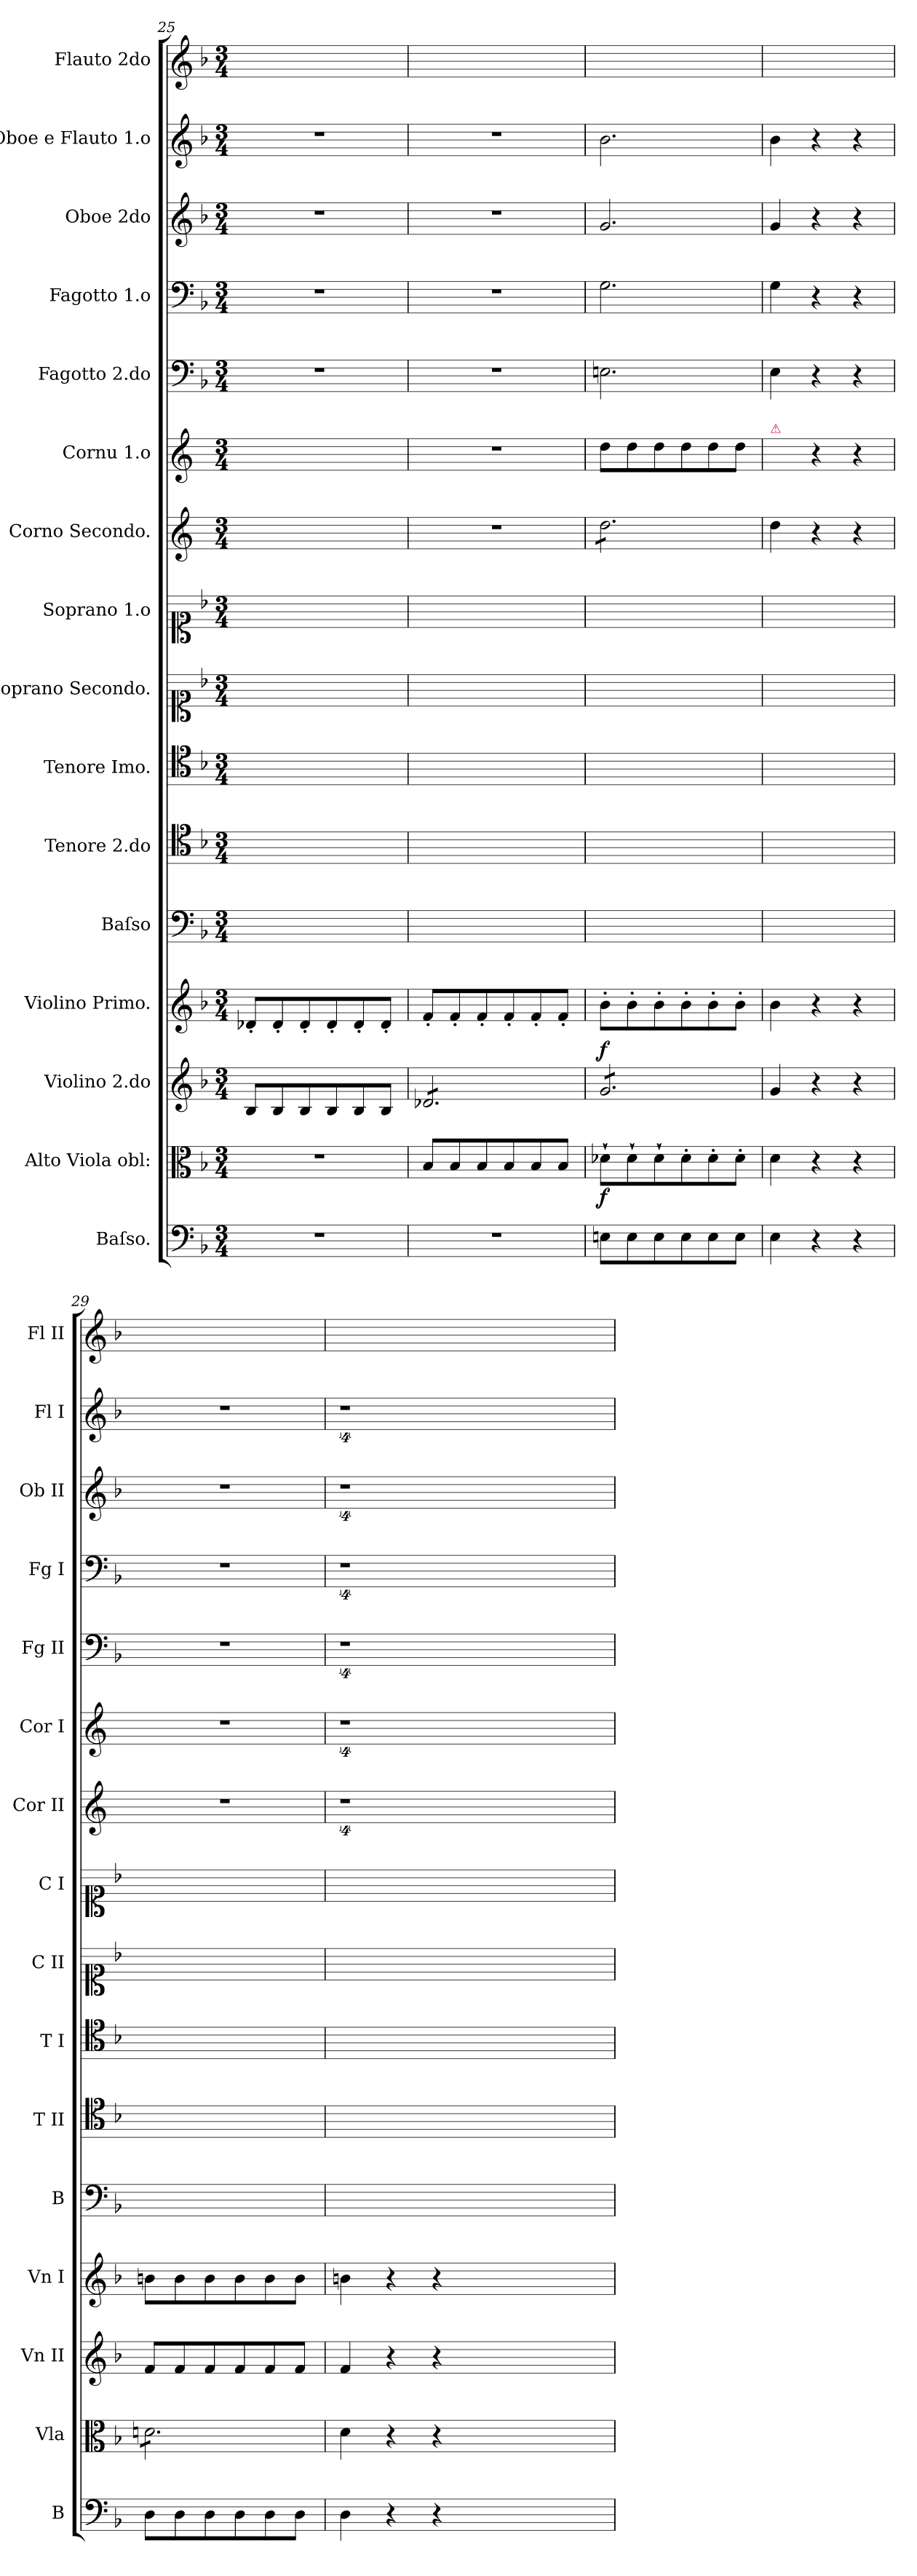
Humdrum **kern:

**kern	**kern	**dynam	**kern	**dynam	**kern	**dynam	**kern	**kern	**kern	**kern	**kern	**kern	**kern	**kern	**dynam	**kern	**kern	**kern	**kern
*part16	*part15	*part15	*part14	*part14	*part13	*part13	*part12	*part11	*part10	*part9	*part8	*part7	*part6	*part5	*part5	*part4	*part3	*part2	*part1
*staff16	*staff15	*staff15	*staff14	*staff14	*staff13	*staff13	*staff12	*staff11	*staff10	*staff9	*staff8	*staff7	*staff6	*staff5	*staff5	*staff4	*staff3	*staff2	*staff1
*I"Baſso.	*I"Alto Viola obl:	*	*I"Violino 2.do	*	*I"Violino Primo.	*	*I"Baſso	*I"Tenore 2.do	*I"Tenore Imo.	*I"Soprano Secondo.	*I"Soprano 1.o	*I"Corno Secondo.	*I"Cornu 1.o	*I"Fagotto 2.do	*	*I"Fagotto 1.o	*I"Oboe 2do	*I"Oboe e Flauto 1.o	*I"Flauto 2do
*I'B	*I'Vla	*	*I'Vn II	*	*I'Vn I	*	*I'B	*I'T II	*I'T I	*I'C II	*I'C I	*I'Cor II	*I'Cor I	*I'Fg II	*	*I'Fg I	*I'Ob II	*I'Fl I	*I'Fl II
*clefF4	*clefC3	*	*clefG2	*	*clefG2	*	*clefF4	*clefC4	*clefC4	*clefC1	*clefC1	*clefG2	*clefG2	*clefF4	*	*clefF4	*clefG2	*clefG2	*clefG2
*	*	*	*	*	*	*	*	*	*	*	*	*ITrd4c7	*ITrd4c7	*	*	*	*	*	*
*k[b-]	*k[b-]	*	*k[b-]	*	*k[b-]	*	*k[b-]	*k[b-]	*k[b-]	*k[b-]	*k[b-]	*k[b-]	*k[b-]	*k[b-]	*	*k[b-]	*k[b-]	*k[b-]	*k[b-]
*d:	*d:	*	*d:	*	*d:	*	*d:	*d:	*d:	*d:	*d:	*	*	*d:	*	*d:	*d:	*d:	*d:
*M3/4	*M3/4	*	*M3/4	*	*M3/4	*	*M3/4	*M3/4	*M3/4	*M3/4	*M3/4	*M3/4	*M3/4	*M3/4	*	*M3/4	*M3/4	*M3/4	*M3/4
=25	=25	=25	=25	=25	=25	=25	=25	=25	=25	=25	=25	=25	=25	=25	=25	=25	=25	=25	=25
2.r	2.r	.	8B-/L	.	8d-X'/L	.	2.ryy	2.ryy	2.ryy	2.ryy	2.ryy	2.ryy	2.ryy	2.r	.	2.r	2.r	2.r	2.ryy
.	.	.	8B-/	.	8d-'/	.	.	.	.	.	.	.	.	.	.	.	.	.	.
.	.	.	8B-/	.	8d-'/	.	.	.	.	.	.	.	.	.	.	.	.	.	.
.	.	.	8B-/	.	8d-'/	.	.	.	.	.	.	.	.	.	.	.	.	.	.
.	.	.	8B-/	.	8d-'/	.	.	.	.	.	.	.	.	.	.	.	.	.	.
.	.	.	8B-/J	.	8d-'/J	.	.	.	.	.	.	.	.	.	.	.	.	.	.
=26	=26	=26	=26	=26	=26	=26	=26	=26	=26	=26	=26	=26	=26	=26	=26	=26	=26	=26	=26
*	*	*	*tremolo	*	*	*	*	*	*	*	*	*	*	*	*	*	*	*	*
2.r	8B-/L	po&colon;	8d-X/L	.	8f'/L	.	2.ryy	2.ryy	2.ryy	2.ryy	2.ryy	2.r	2.r	2.r	.	2.r	2.r	2.r	2.ryy
.	8B-/	.	8d-X/	.	8f'/	.	.	.	.	.	.	.	.	.	.	.	.	.	.
.	8B-/	.	8d-X/	.	8f'/	.	.	.	.	.	.	.	.	.	.	.	.	.	.
.	8B-/	.	8d-X/	.	8f'/	.	.	.	.	.	.	.	.	.	.	.	.	.	.
.	8B-/	.	8d-X/	.	8f'/	.	.	.	.	.	.	.	.	.	.	.	.	.	.
.	8B-/J	.	8d-X/J	.	8f'/J	.	.	.	.	.	.	.	.	.	.	.	.	.	.
=27	=27	=27	=27	=27	=27	=27	=27	=27	=27	=27	=27	=27	=27	=27	=27	=27	=27	=27	=27
!	!	!	!	!LO:DY:a	!	!	!	!	!	!	!	!	!	!	!	!	!	!	!
*	*	*	*	*	*	*	*	*	*	*	*	*tremolo	*	*	*	*	*	*	*
8En\L	8d-X`\L	f	8g/L	f	8b-'\L	forte&colon;	2.ryy	2.ryy	2.ryy	2.ryy	2.ryy	8g\L	8g\L	2.En\	for&colon;	2.G\	2.g/	2.b-\	2.ryy
8E\	8d-`\	.	8g/	.	8b-'\	.	.	.	.	.	.	8g\	8g\	.	.	.	.	.	.
8E\	8d-`\	.	8g/	.	8b-'\	.	.	.	.	.	.	8g\	8g\	.	.	.	.	.	.
8E\	8d-'\	.	8g/	.	8b-'\	.	.	.	.	.	.	8g\	8g\	.	.	.	.	.	.
8E\	8d-'\	.	8g/	.	8b-'\	.	.	.	.	.	.	8g\	8g\	.	.	.	.	.	.
8E\J	8d-'\J	.	8g/J	.	8b-'\J	.	.	.	.	.	.	8g\J	8g\J	.	.	.	.	.	.
*	*	*	*	*	*	*	*	*	*	*	*	*Xtremolo	*	*	*	*	*	*	*
*	*	*	*Xtremolo	*	*	*	*	*	*	*	*	*	*	*	*	*	*	*	*
=28	=28	=28	=28	=28	=28	=28	=28	=28	=28	=28	=28	=28	=28	=28	=28	=28	=28	=28	=28
!	!	!	!	!	!	!	!	!	!	!	!	!	!LO:TX:a:color=crimson:t=⚠	!	!	!	!	!	!
4E\	4d\	.	4g/	.	4b-\	.	2.ryy	2.ryy	2.ryy	2.ryy	2.ryy	4g\	4g\yy	4E\	.	4G\	4g/	4b-\	2.ryy
4r	4r	.	4r	.	4r	.	.	.	.	.	.	4r	4r	4r	.	4r	4r	4r	.
4r	4r	.	4r	.	4r	.	.	.	.	.	.	4r	4r	4r	.	4r	4r	4r	.
=29	=29	=29	=29	=29	=29	=29	=29	=29	=29	=29	=29	=29	=29	=29	=29	=29	=29	=29	=29
!	!	!	!	!LO:DY:a	!	!	!	!	!	!	!	!	!	!	!	!	!	!	!
*	*tremolo	*	*	*	*	*	*	*	*	*	*	*	*	*	*	*	*	*	*
8D\L	8dn\L	po&colon;	8f/L	po	8bn\L	piano.	2.ryy	2.ryy	2.ryy	2.ryy	2.ryy	2.r	2.r	2.r	.	2.r	2.r	2.r	2.ryy
8D\	8dn\	.	8f/	.	8b\	.	.	.	.	.	.	.	.	.	.	.	.	.	.
8D\	8dn\	.	8f/	.	8b\	.	.	.	.	.	.	.	.	.	.	.	.	.	.
8D\	8dn\	.	8f/	.	8b\	.	.	.	.	.	.	.	.	.	.	.	.	.	.
8D\	8dn\	.	8f/	.	8b\	.	.	.	.	.	.	.	.	.	.	.	.	.	.
8D\J	8dn\J	.	8f/J	.	8b\J	.	.	.	.	.	.	.	.	.	.	.	.	.	.
*	*Xtremolo	*	*	*	*	*	*	*	*	*	*	*	*	*	*	*	*	*	*
=30	=30	=30	=30	=30	=30	=30	=30	=30	=30	=30	=30	=30	=30	=30	=30	=30	=30	=30	=30
4D\	4d\	.	4f/	.	4bn\	.	2.ryy	2.ryy	2.ryy	2.ryy	2.ryy	4%9r	4%9r	4%9r	.	4%9r	4%9r	4%9r	2.ryy
4r	4r	.	4r	.	4r	.	.	.	.	.	.	.	.	.	.	.	.	.	.
4r	4r	.	4r	.	4r	.	.	.	.	.	.	.	.	.	.	.	.	.	.
1.ryy	1.ryy	.	1.ryy	.	1.ryy	.	1.ryy	1.ryy	1.ryy	1.ryy	1.ryy	.	.	.	.	.	.	.	1.ryy
=	=	=	=	=	=	=	=	=	=	=	=	=	=	=	=	=	=	=	=
*-	*-	*-	*-	*-	*-	*-	*-	*-	*-	*-	*-	*-	*-	*-	*-	*-	*-	*-	*-
